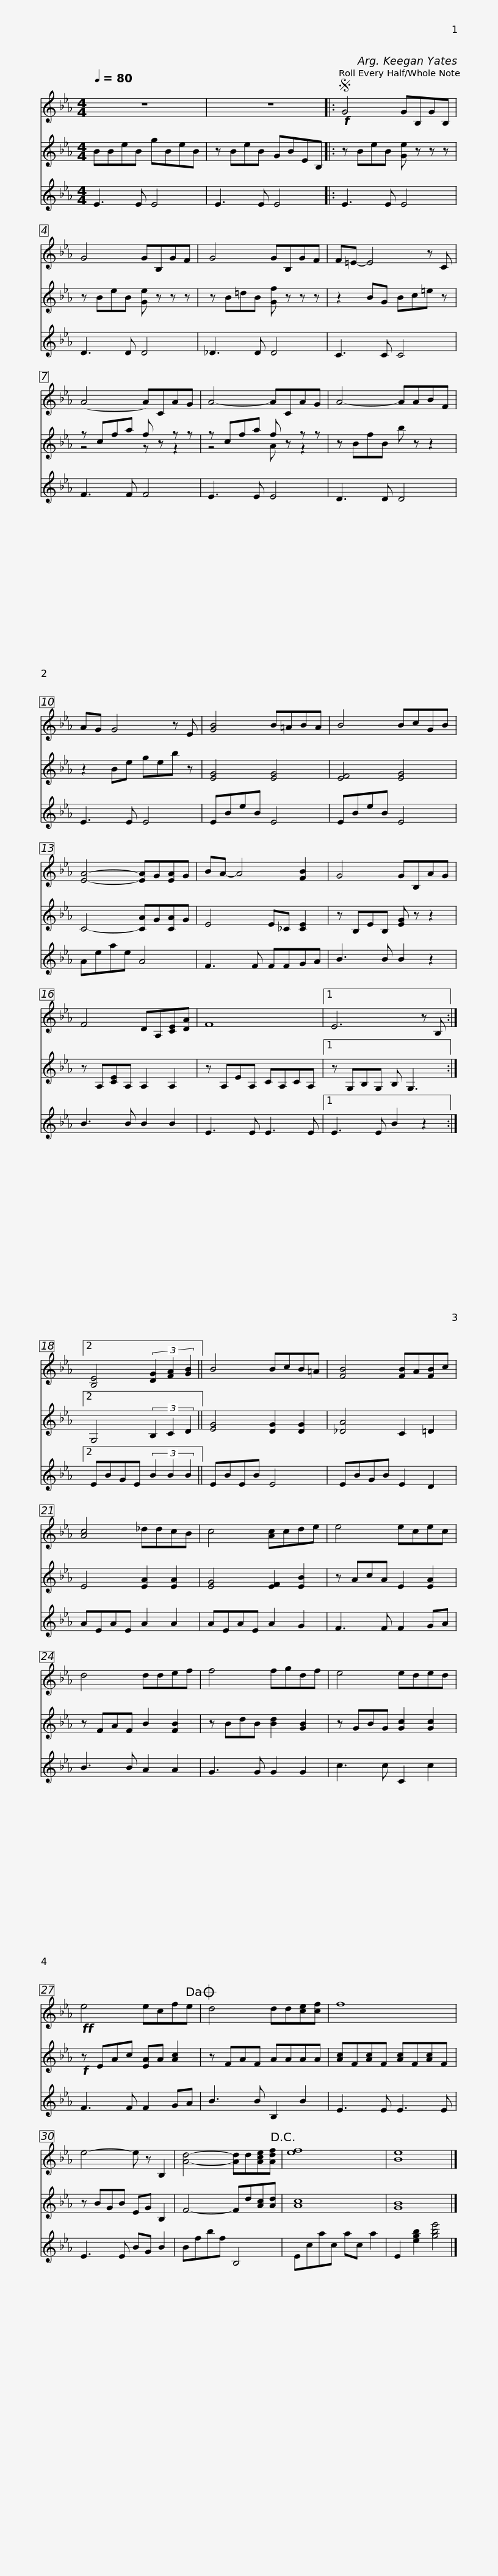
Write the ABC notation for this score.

X:1
%%score 1 ( 2 3 ) 4
L:1/8
Q:1/4=80
M:4/4
I:linebreak $
K:Eb
V:1 treble
V:2 treble
V:3 treble
V:4 treble
V:1
 z8 | z8 |:S!f! G4 GB,GB, | G4 GB,GF |$ G4 GB,GF | %5
 F=E- E4 z C | (A4 A)CAG | A4- ACAG |$ A4- AABF | AG G4 z E | %10
 [GB]4 B=ABA | B4 BcGB | [EA]4- [EA]G[EA]G |$ BA- A4 [FB]2 | G4 GB,AG | %15
 F4 DA,[CE][DA] | F8 |1$ E6 z B, :|2 [B,E]4 (3[DG]2 [FA]2 [GB]2 || B4 BcB=A | %20
 [FB]4 [FB]A[FB]c | [Ac]4 _ddcB |$ c4 [Ac]cde | e4 ecec | d4 ddef | %25
 f4 fgdf | e4 eded |$!ff! e4 ecfe!dacoda! | d4 dd[ce][cf] | f8 | %30
 e4- e z B,2 | [Ad]4- [Ad]d[Ace][Adf]!D.C.! |$ [ef]8 | [Be]8 |] %34
V:2
 BBeB gBeB | z BeB GBEB, |: z BeB [Ge] z z z | z BeB [Ge] z z z |$ z B=dB [Gf] z z z | %5
 z2 BG Bc=e z | z cfa f z z z | z cfa f z z z |$ z BfB b z z2 | z2 Be geb z | %10
 [EG]4 [EG]4 | [EF]4 [EG]4 | C4- [CA]G[CA]G |$ E4 E_C [CE]2 | z B,EB, [EG] z z2 | %15
 z A,[CE]A, A,2 A,2 | z A,EA, CA,CA, |1$ z G,B,G, B, G,3 :|2 G,4 (3B,2 C2 D2 || [EG]4 [DG]2 [DG]2 | %20
 [_DA]4 C2 =D2 | E4 [EA]2 [EA]2 |$ [EG]4 [EF]2 [EB]2 | z AcA E2 [EA]2 | z FAF B2 [FB]2 | %25
 z BdB [Bd]2 [GB]2 | z GBG [Gc]2 [Gc]2 |$!f! z EAc [EA]A [Ac]2 | z FAF AAAA | [Ac]F[Ac]F [Ac]F[Ac]F | %30
 z BGB EG B,2 | F4- Fd[Ac][Ad] |$ [Ac]8 | [GB]8 |] %34
V:3
 x8 | x8 |: x8 | x8 |$ x8 | %5
 x8 | z4 z z z2 | z4 A z z2 |$ x8 | x8 | %10
 x8 | x8 | x8 |$ x8 | x8 | %15
 x8 | x8 |1$ x8 :|2 x8 || x8 | %20
 x8 | x8 |$ x8 | x8 | x8 | %25
 x8 | x8 |$ x8 | x8 | x8 | %30
 x8 | x8 |$ x8 | x8 |] %34
V:4
 E3 E E4 | E3 E E4 |: E3 E E4 | D3 D D4 |$ _D3 D D4 | %5
 C3 C C4 | F3 F F4 | E3 E E4 |$ D3 D D4 | E3 E E4 | %10
 EBeB E4 | EBeB E4 | Aeae A4 |$ F3 F FFGA | B3 B B2 z2 | %15
 B3 B B2 B2 | E3 E E3 E |1$ E3 E B2 z2 :|2 EBGE (3B2 B2 B2 || EBEB E4 | %20
 EBGB E2 D2 | AEAE A2 A2 |$ AEAE A2 G2 | F3 F F2 GA | B3 B A2 A2 | %25
 G3 G G2 G2 | c3 c C2 c2 |$ F3 F F2 GA | B3 B B,2 B2 | E3 E E3 E | %30
 E3 E BG B2 | Bfbf B,4 |$ Ecac ac a2 | E2 [egb]2 [gbe']4 |] %34
